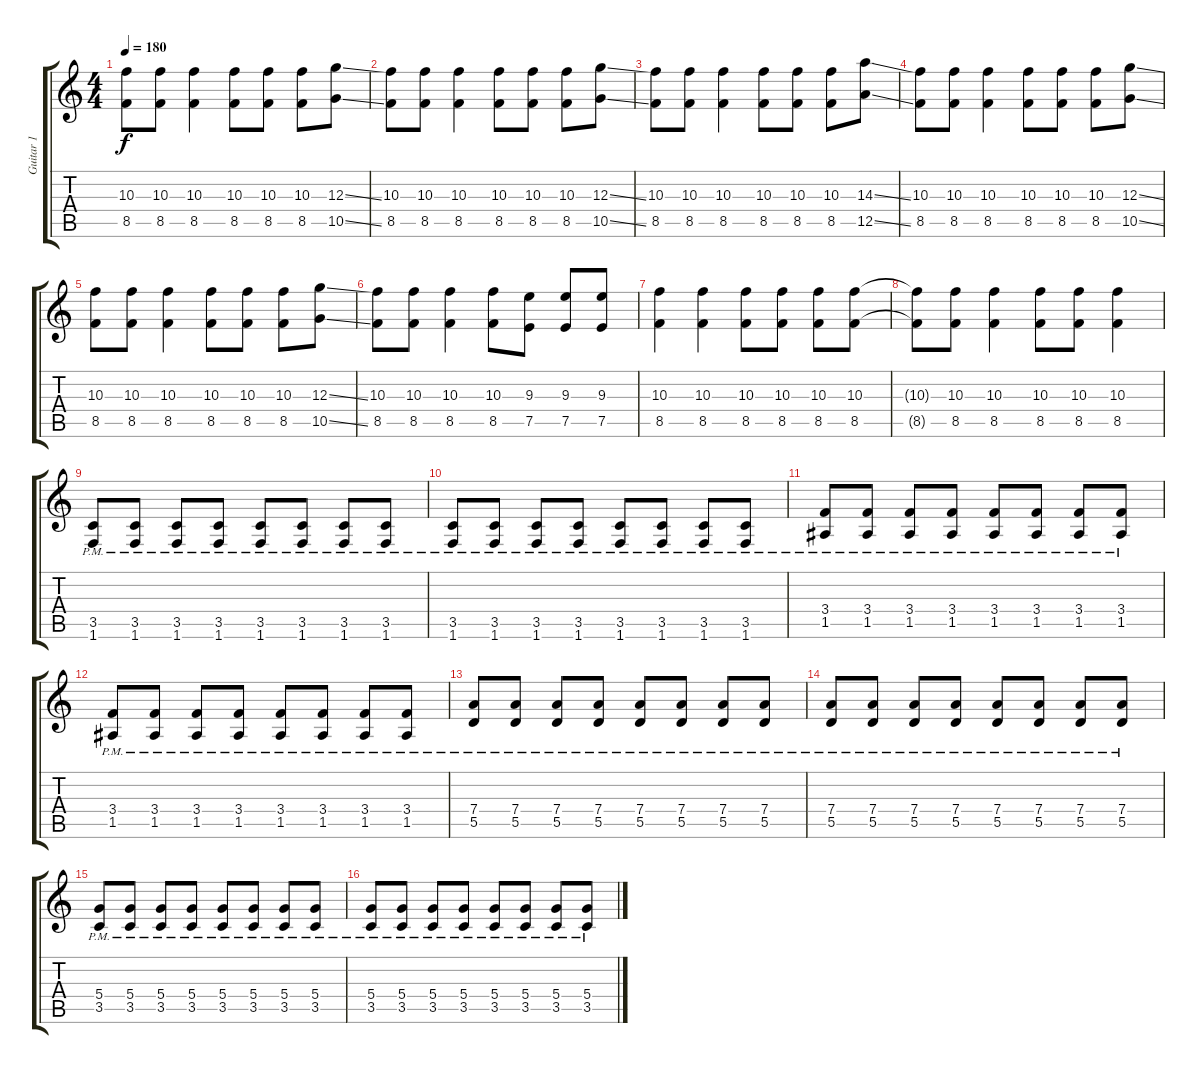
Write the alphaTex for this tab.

\track ("Guitar 1" "Guitar 1") {instrument overdrivenguitar}
\staff {score tabs}
\tuning (E4 B3 G3 D3 A2 E2) {hide}
\ts (4 4)
\tempo 180
\clef g2
\ks c
(10.3 8.5).8{dy f} (10.3 8.5).8 (10.3 8.5).4 (10.3 8.5).8 (10.3 8.5).8 (10.3 8.5).8 (12.3{ss} 10.5{ss}).8 |
(10.3 8.5).8 (10.3 8.5).8 (10.3 8.5).4 (10.3 8.5).8 (10.3 8.5).8 (10.3 8.5).8 (12.3{ss} 10.5{ss}).8 |
(10.3 8.5).8 (10.3 8.5).8 (10.3 8.5).4 (10.3 8.5).8 (10.3 8.5).8 (10.3 8.5).8 (14.3{ss} 12.5{ss}).8 |
(10.3 8.5).8 (10.3 8.5).8 (10.3 8.5).4 (10.3 8.5).8 (10.3 8.5).8 (10.3 8.5).8 (12.3{ss} 10.5{ss}).8 |
(10.3 8.5).8 (10.3 8.5).8 (10.3 8.5).4 (10.3 8.5).8 (10.3 8.5).8 (10.3 8.5).8 (12.3{ss} 10.5{ss}).8 |
(10.3 8.5).8 (10.3 8.5).8 (10.3 8.5).4 (10.3 8.5).8 (9.3 7.5).8 (9.3 7.5).8 (9.3 7.5).8 |
(10.3 8.5).4 (10.3 8.5).4 (10.3 8.5).8 (10.3 8.5).8 (10.3 8.5).8 (10.3 8.5).8 |
(10.3{t} 8.5{t}).8 (10.3 8.5).8 (10.3 8.5).4 (10.3 8.5).8 (10.3 8.5).8 (10.3 8.5).4 |
(3.5{pm} 1.6{pm}).8{instrument electricguitarmuted} (3.5{pm} 1.6{pm}).8 (3.5{pm} 1.6{pm}).8 (3.5{pm} 1.6{pm}).8 (3.5{pm} 1.6{pm}).8 (3.5{pm} 1.6{pm}).8 (3.5{pm} 1.6{pm}).8 (3.5{pm} 1.6{pm}).8 |
(3.5{pm} 1.6{pm}).8 (3.5{pm} 1.6{pm}).8 (3.5{pm} 1.6{pm}).8 (3.5{pm} 1.6{pm}).8 (3.5{pm} 1.6{pm}).8 (3.5{pm} 1.6{pm}).8 (3.5{pm} 1.6{pm}).8 (3.5{pm} 1.6{pm}).8 |
(3.4{pm} 1.5{pm}).8 (3.4{pm} 1.5{pm}).8 (3.4{pm} 1.5{pm}).8 (3.4{pm} 1.5{pm}).8 (3.4{pm} 1.5{pm}).8 (3.4{pm} 1.5{pm}).8 (3.4{pm} 1.5{pm}).8 (3.4{pm} 1.5{pm}).8 |
(3.4{pm} 1.5{pm}).8 (3.4{pm} 1.5{pm}).8 (3.4{pm} 1.5{pm}).8 (3.4{pm} 1.5{pm}).8 (3.4{pm} 1.5{pm}).8 (3.4{pm} 1.5{pm}).8 (3.4{pm} 1.5{pm}).8 (3.4{pm} 1.5{pm}).8 |
(7.4{pm} 5.5{pm}).8 (7.4{pm} 5.5{pm}).8 (7.4{pm} 5.5{pm}).8 (7.4{pm} 5.5{pm}).8 (7.4{pm} 5.5{pm}).8 (7.4{pm} 5.5{pm}).8 (7.4{pm} 5.5{pm}).8 (7.4{pm} 5.5{pm}).8 |
(7.4{pm} 5.5{pm}).8 (7.4{pm} 5.5{pm}).8 (7.4{pm} 5.5{pm}).8 (7.4{pm} 5.5{pm}).8 (7.4{pm} 5.5{pm}).8 (7.4{pm} 5.5{pm}).8 (7.4{pm} 5.5{pm}).8 (7.4{pm} 5.5{pm}).8 |
(5.4{pm} 3.5{pm}).8 (5.4{pm} 3.5{pm}).8 (5.4{pm} 3.5{pm}).8 (5.4{pm} 3.5{pm}).8 (5.4{pm} 3.5{pm}).8 (5.4{pm} 3.5{pm}).8 (5.4{pm} 3.5{pm}).8 (5.4{pm} 3.5{pm}).8 |
(5.4{pm} 3.5{pm}).8 (5.4{pm} 3.5{pm}).8 (5.4{pm} 3.5{pm}).8 (5.4{pm} 3.5{pm}).8 (5.4{pm} 3.5{pm}).8 (5.4{pm} 3.5{pm}).8 (5.4{pm} 3.5{pm}).8 (5.4{pm} 3.5{pm}).8
